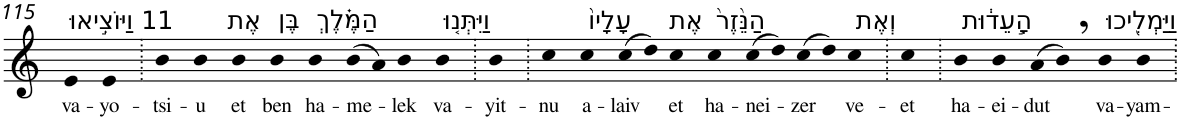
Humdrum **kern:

**kern	**text
*part1	*part1
*staff1	*staff1
*I"Piano	*
*I'Pno	*
!!LO:PB:g=z
*clefG2	*
*k[]	*
=115	=115
!LO:TX:a:t=11 וַיּוֹצִ֣יאוּ	!
!	!LO:LY:b
4e	va-
!	!LO:LY:b
4e	-yo-
=116.	=116.
!	!LO:LY:b
4b	-tsi-
!	!LO:LY:b
4b	-u
!LO:TX:a:t=אֶת	!
!	!LO:LY:b
4b	et
!LO:TX:a:t=בֶּן	!
!	!LO:LY:b
4b	ben
!LO:TX:a:t=הַמֶּ֗לֶךְ	!
!	!LO:LY:b
4b	ha-
!	!LO:LY:b
(>8b	-me-
8a)	.
!	!LO:LY:b
4b	-lek
!LO:TX:a:t=וַיִּתְּנ֤וּ	!
!	!LO:LY:b
4b	va-
=117.	=117.
!	!LO:LY:b
4b	-yit-
=118.	=118.
!	!LO:LY:b
4cc	-nu
!LO:TX:a:t=עָלָיו֙	!
!	!LO:LY:b
4cc	a-
!	!LO:LY:b
(>8cc	-laiv
8dd)	.
!LO:TX:a:t=אֶת	!
!	!LO:LY:b
4cc	et
!LO:TX:a:t=הַנֵּ֙זֶר֙	!
!	!LO:LY:b
4cc	ha-
!	!LO:LY:b
(>8cc	-nei-
8dd)	.
!	!LO:LY:b
(>8cc	-zer
8dd)	.
!LO:TX:a:t=וְאֶת	!
!	!LO:LY:b
4cc	ve-
=119.	=119.
!	!LO:LY:b
4cc	-et
=120.	=120.
!LO:TX:a:t=הָ֣עֵד֔וּת	!
!	!LO:LY:b
4b	ha-
!	!LO:LY:b
4b	-ei-
!	!LO:LY:b
(>8a	-dut
8b,)	.
!LO:TX:a:t=וַיַּמְלִ֖יכוּ	!
!	!LO:LY:b
4b	va-
!	!LO:LY:b
4b	-yam-
=.	=.
*-	*-
